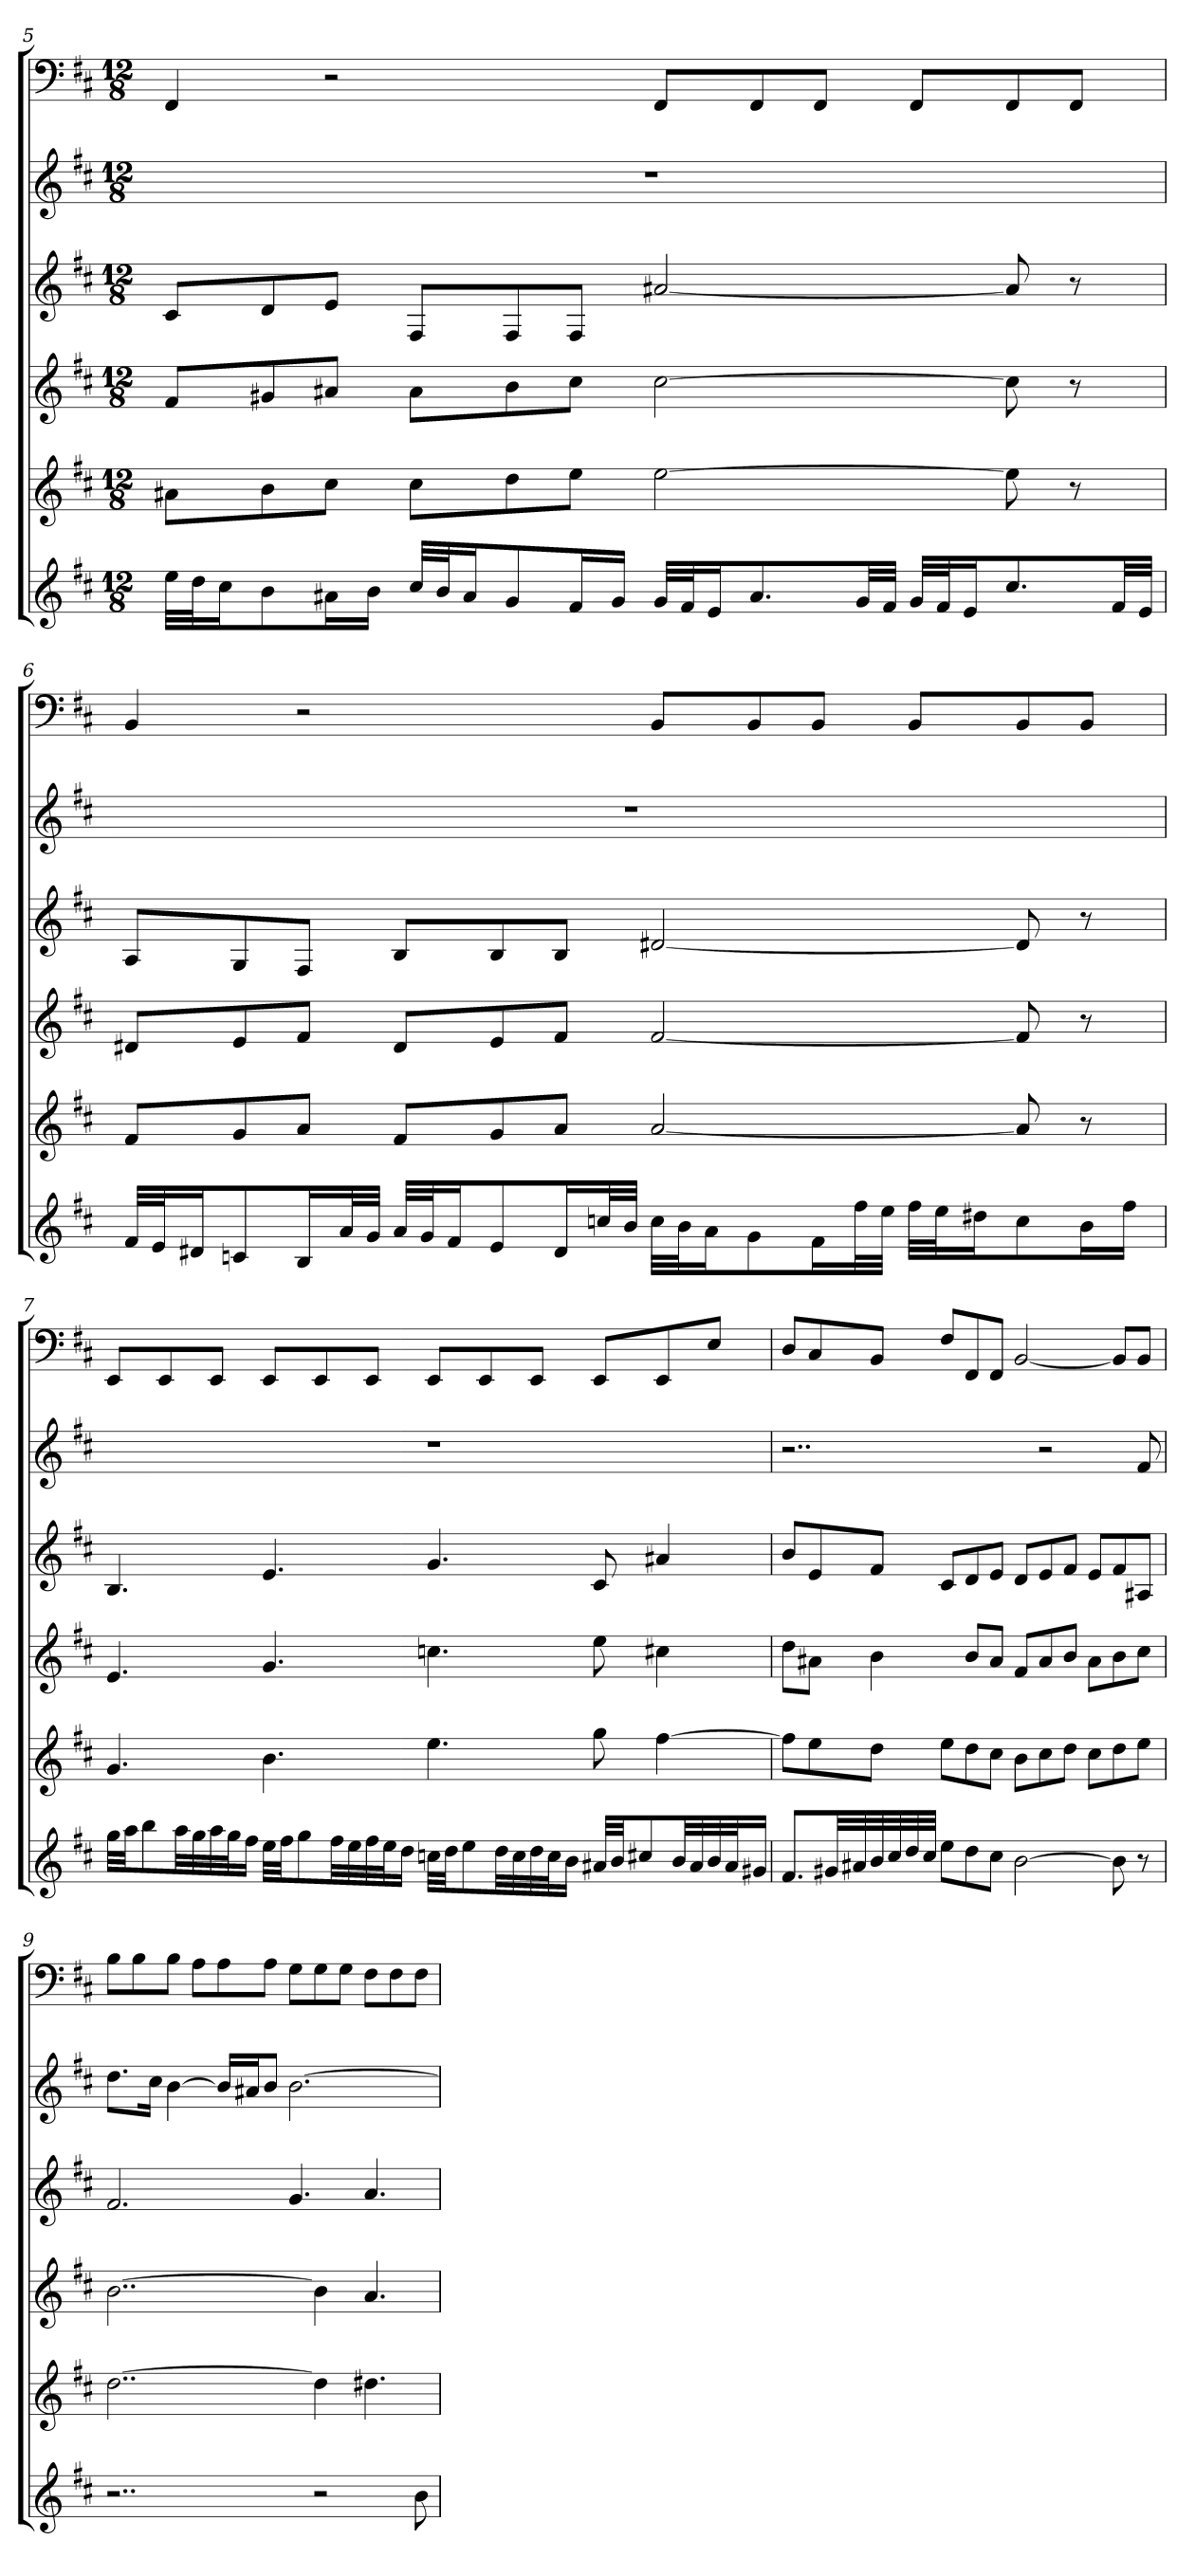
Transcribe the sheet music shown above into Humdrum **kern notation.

**kern	**kern	**kern	**kern	**kern	**kern
*part6	*part5	*part4	*part3	*part2	*part1
*staff6	*staff5	*staff4	*staff3	*staff2	*staff1
*k[f#c#]	*k[f#c#]	*k[f#c#]	*k[f#c#]	*k[f#c#]	*k[f#c#]
*b:	*b:	*b:	*b:	*b:	*b:
*M12/8	*M12/8	*M12/8	*M12/8	*M12/8	*M12/8
=5	=5	=5	=5	=5	=5
32eeLLL	8a#XL	8f#L	8c#L	1.r	4FF#
32ddJ	.	.	.	.	.
16cc#J	.	.	.	.	.
8b	8b	8g#X	8d	.	.
16a#XL	8cc#J	8a#XJ	8eJ	.	2r
16bJJ	.	.	.	.	.
32cc#LLL	8cc#L	8a#L	8F#L	.	.
32bJ	.	.	.	.	.
16a#J	.	.	.	.	.
8g	8dd	8b	8F#	.	.
16f#L	8eeJ	8cc#J	8F#J	.	.
16gJJ	.	.	.	.	.
32gLLL	[2ee	[2cc#	[2a#X	.	8FF#L
32f#J	.	.	.	.	.
16eJ	.	.	.	.	.
8.a#	.	.	.	.	8FF#
.	.	.	.	.	8FF#J
32gLL	.	.	.	.	.
32f#JJJ	.	.	.	.	.
32gLLL	.	.	.	.	8FF#L
32f#J	.	.	.	.	.
16eJ	.	.	.	.	.
8.cc#	8ee]	8cc#]	8a#]	.	8FF#
.	8r	8r	8r	.	8FF#J
32f#LL	.	.	.	.	.
32eJJJ	.	.	.	.	.
=6	=6	=6	=6	=6	=6
32f#LLL	8f#L	8d#XL	8AL	1.r	4BB
32eJ	.	.	.	.	.
16d#XJ	.	.	.	.	.
8cn	8g	8e	8G	.	.
16BL	8aJ	8f#J	8F#J	.	2r
32aL	.	.	.	.	.
32gJJJ	.	.	.	.	.
32aLLL	8f#L	8d#L	8BL	.	.
32gJ	.	.	.	.	.
16f#J	.	.	.	.	.
8e	8g	8e	8B	.	.
16d#L	8aJ	8f#J	8BJ	.	.
32ccnL	.	.	.	.	.
32bJJJ	.	.	.	.	.
32ccLLL	[2a	[2f#	[2d#X	.	8BBL
32bJ	.	.	.	.	.
16aJ	.	.	.	.	.
8g	.	.	.	.	8BB
16f#L	.	.	.	.	8BBJ
32ff#L	.	.	.	.	.
32eeJJJ	.	.	.	.	.
32ff#LLL	.	.	.	.	8BBL
32eeJ	.	.	.	.	.
16dd#XJ	.	.	.	.	.
8cc	8a]	8f#]	8d#]	.	8BB
16bL	8r	8r	8r	.	8BBJ
16ff#JJ	.	.	.	.	.
=7	=7	=7	=7	=7	=7
32ggLLL	4.g	4.e	4.B	1.r	8EEL
32aaJJ	.	.	.	.	.
8bb	.	.	.	.	.
.	.	.	.	.	8EE
32aaLL	.	.	.	.	.
32gg	.	.	.	.	.
32aa	.	.	.	.	8EEJ
32ggJ	.	.	.	.	.
16ff#JJ	.	.	.	.	.
32eeLLL	4.b	4.g	4.e	.	8EEL
32ff#JJ	.	.	.	.	.
8gg	.	.	.	.	.
.	.	.	.	.	8EE
32ff#LL	.	.	.	.	.
32ee	.	.	.	.	.
32ff#	.	.	.	.	8EEJ
32eeJ	.	.	.	.	.
16ddJJ	.	.	.	.	.
32ccnLLL	4.ee	4.ccn	4.g	.	8EEL
32ddJJ	.	.	.	.	.
8ee	.	.	.	.	.
.	.	.	.	.	8EE
32ddLL	.	.	.	.	.
32cc	.	.	.	.	.
32dd	.	.	.	.	8EEJ
32ccJ	.	.	.	.	.
16bJJ	.	.	.	.	.
32a#XLLL	8gg	8ee	8c#	.	8EEL
32bJJ	.	.	.	.	.
8cc#X	.	.	.	.	.
.	[4ff#	4cc#X	4a#X	.	8EE
32bLL	.	.	.	.	.
32a#	.	.	.	.	.
32b	.	.	.	.	8EJ
32a#J	.	.	.	.	.
16g#XJJ	.	.	.	.	.
=8	=8	=8	=8	=8	=8
8.f#L	8ff#L]	8ddL	8bL	2..r	8DL
.	8ee	8a#XJ	8e	.	8C#
32g#XLL	.	.	.	.	.
32a#X	.	.	.	.	.
32b	8ddJ	4b	8f#J	.	8BBJ
32cc#	.	.	.	.	.
32dd	.	.	.	.	.
32cc#JJJ	.	.	.	.	.
8eeL	8eeL	.	8c#L	.	8F#L
8dd	8dd	8bL	8d	.	8FF#
8cc#J	8cc#J	8a#J	8eJ	.	8FF#J
[2b	8bL	8f#L	8dL	.	[2BB
.	8cc#	8a#	8e	2r	.
.	8ddJ	8bJ	8f#J	.	.
.	8cc#L	8a#L	8eL	.	.
8b]	8dd	8b	8f#	.	8BBL]
8r	8eeJ	8cc#J	8A#XJ	8f#	8BBJ
=9	=9	=9	=9	=9	=9
2..r	[2..dd	[2..b	2.f#	8.ddL	8BL
.	.	.	.	.	8B
.	.	.	.	16cc#Jk	.
.	.	.	.	[4b	8BJ
.	.	.	.	.	8AL
.	.	.	.	16bLL]	8A
.	.	.	.	16a#XJ	.
.	.	.	.	8bJ	8AJ
.	.	.	4.g	[2.b	8GL
2r	4dd]	4b]	.	.	8G
.	.	.	.	.	8GJ
.	4.dd#X	4.a	4.a	.	8F#L
.	.	.	.	.	8F#
8b	.	.	.	.	8F#J
=	=	=	=	=	=
*-	*-	*-	*-	*-	*-
